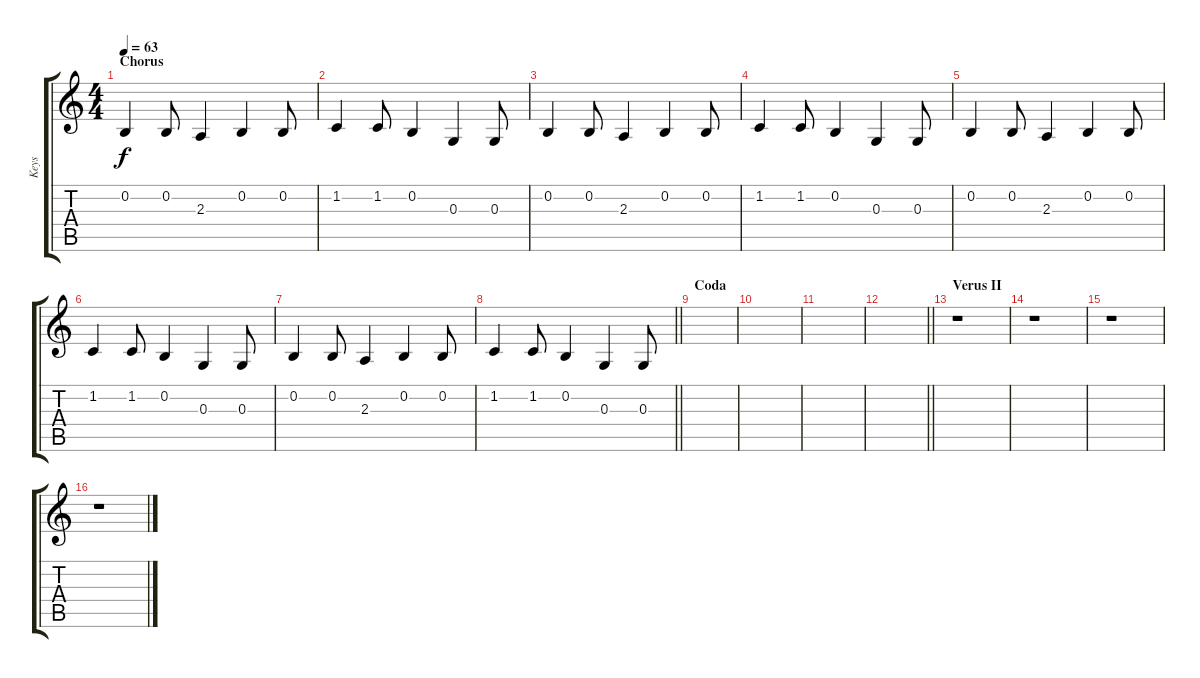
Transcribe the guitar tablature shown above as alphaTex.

\track ("Keys" "Keys") {instrument stringensemble1}
\staff {score tabs}
\tuning (E4 B3 G3 D3 A2 E2) {hide}
\ts (4 4)
\section ("" "Chorus")
\tempo 63
\clef g2
\ks c
0.2.4{dy f} 0.2.8 2.3.4 0.2.4 0.2.8 |
1.2.4 1.2.8 0.2.4 0.3.4 0.3.8 |
0.2.4 0.2.8 2.3.4 0.2.4 0.2.8 |
1.2.4 1.2.8 0.2.4 0.3.4 0.3.8 |
0.2.4 0.2.8 2.3.4 0.2.4 0.2.8 |
1.2.4 1.2.8 0.2.4 0.3.4 0.3.8 |
0.2.4 0.2.8 2.3.4 0.2.4 0.2.8 |
\barLineRight lightlight
1.2.4 1.2.8 0.2.4 0.3.4 0.3.8 |
\section ("" "Coda")
|
|
|
\barLineRight lightlight
|
\section ("" "Verus II")
r.1 |
r.1 |
r.1 |
r.1
